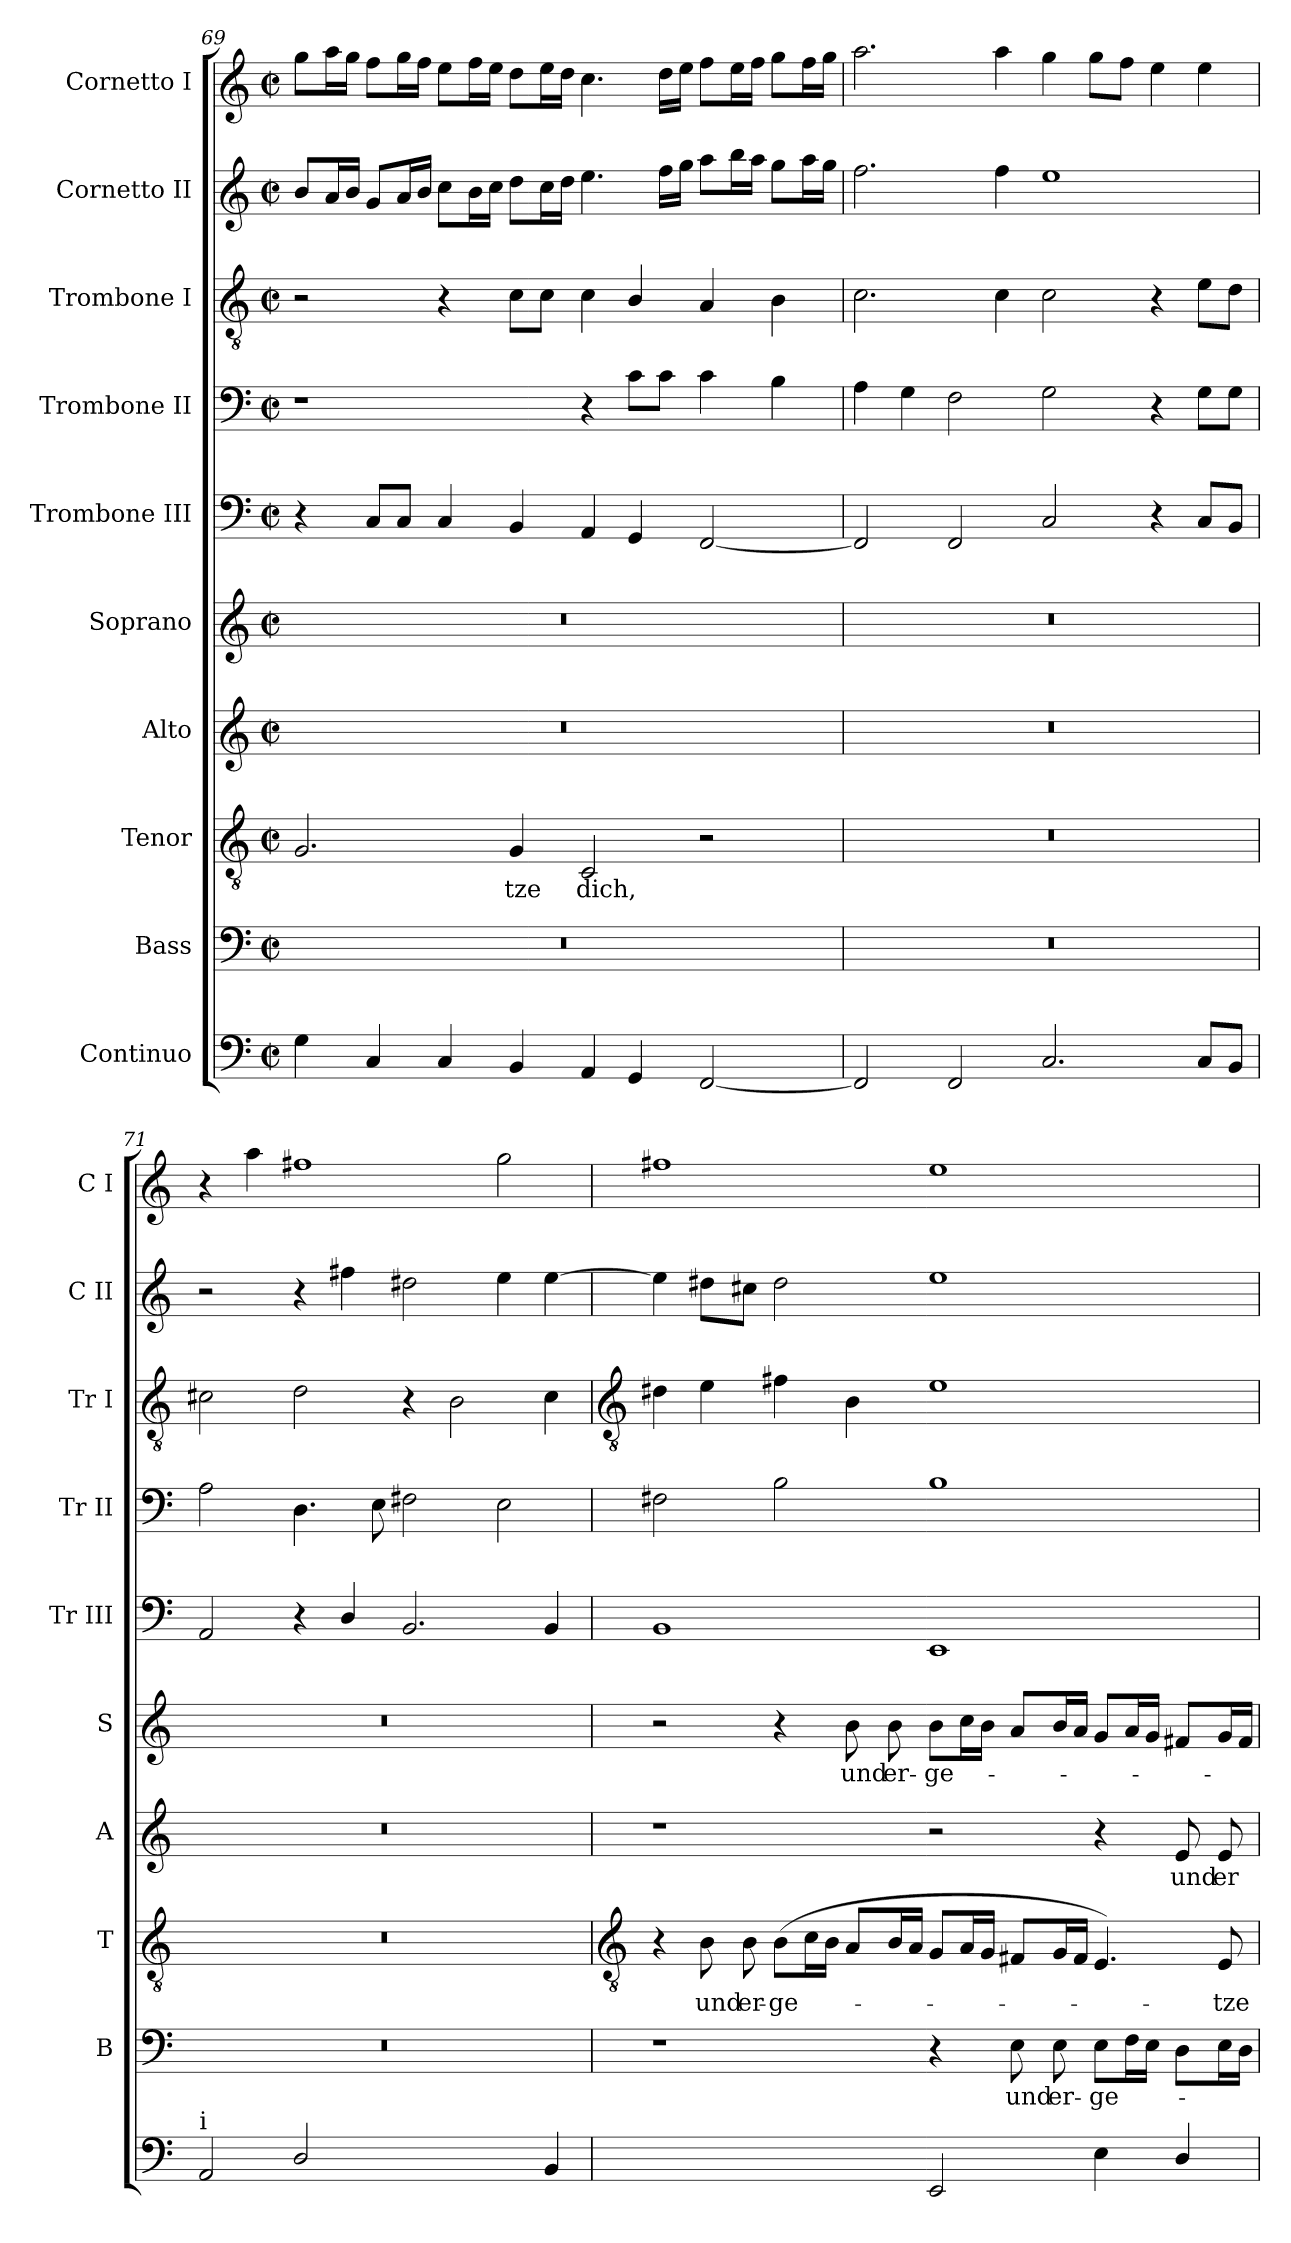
**kern	**text	**kern	**text	**kern	**text	**kern	**text	**kern	**text	**kern	**kern	**kern	**kern	**kern
*part10	*part10	*part9	*part9	*part8	*part8	*part7	*part7	*part6	*part6	*part5	*part4	*part3	*part2	*part1
*staff10	*staff10	*staff9	*staff9	*staff8	*staff8	*staff7	*staff7	*staff6	*staff6	*staff5	*staff4	*staff3	*staff2	*staff1
*I"Continuo	*	*I"Bass	*	*I"Tenor	*	*I"Alto	*	*I"Soprano	*	*I"Trombone III	*I"Trombone II	*I"Trombone I	*I"Cornetto II	*I"Cornetto I
*	*	*I'B	*	*I'T	*	*I'A	*	*I'S	*	*I'Tr III	*I'Tr II	*I'Tr I	*I'C II	*I'C I
*clefF4	*	*clefF4	*	*clefGv2	*	*clefG2	*	*clefG2	*	*clefF4	*clefF4	*clefGv2	*clefG2	*clefG2
*k[]	*	*k[]	*	*k[]	*	*k[]	*	*k[]	*	*k[]	*k[]	*k[]	*k[]	*k[]
*C:	*	*C:	*	*C:	*	*C:	*	*C:	*	*C:	*C:	*C:	*C:	*C:
*M4/2	*	*M4/2	*	*M4/2	*	*M4/2	*	*M4/2	*	*M4/2	*M4/2	*M4/2	*M4/2	*M4/2
*met(c|)	*	*met(c|)	*	*met(c|)	*	*met(c|)	*	*met(c|)	*	*met(c|)	*met(c|)	*met(c|)	*met(c|)	*met(c|)
=69	=69	=69	=69	=69	=69	=69	=69	=69	=69	=69	=69	=69	=69	=69
4G	.	0r	.	2.G	.	0r	.	0r	.	4r	1r	2r	8bL	8ggL
.	.	.	.	.	.	.	.	.	.	.	.	.	16aL	16aaL
.	.	.	.	.	.	.	.	.	.	.	.	.	16bJJ	16ggJJ
4C	.	.	.	.	.	.	.	.	.	8CL	.	.	8gL	8ffL
.	.	.	.	.	.	.	.	.	.	8CJ	.	.	16aL	16ggL
.	.	.	.	.	.	.	.	.	.	.	.	.	16bJJ	16ffJJ
4C	.	.	.	.	.	.	.	.	.	4C	.	4r	8ccL	8eeL
.	.	.	.	.	.	.	.	.	.	.	.	.	16bL	16ffL
.	.	.	.	.	.	.	.	.	.	.	.	.	16ccJJ	16eeJJ
!	!	!	!	!	!LO:LY:b	!	!	!	!	!	!	!	!	!
4BB	.	.	.	4G	tze	.	.	.	.	4BB	.	8cL	8ddL	8ddL
.	.	.	.	.	.	.	.	.	.	.	.	8cJ	16ccL	16eeL
.	.	.	.	.	.	.	.	.	.	.	.	.	16ddJJ	16ddJJ
!	!	!	!	!	!LO:LY:b	!	!	!	!	!	!	!	!	!
4AA	.	.	.	2C	dich,	.	.	.	.	4AA	4r	4c	4.ee	4.cc
4GG	.	.	.	.	.	.	.	.	.	4GG	8cL	4B/	.	.
.	.	.	.	.	.	.	.	.	.	.	8cJ	.	16ffLL	16ddLL
.	.	.	.	.	.	.	.	.	.	.	.	.	16ggJJ	16eeJJ
[2FF	.	.	.	2r	.	.	.	.	.	[2FF	4c	4A	8aaL	8ffL
.	.	.	.	.	.	.	.	.	.	.	.	.	16bbL	16eeL
.	.	.	.	.	.	.	.	.	.	.	.	.	16aaJJ	16ffJJ
.	.	.	.	.	.	.	.	.	.	.	4B	4B	8ggL	8ggL
.	.	.	.	.	.	.	.	.	.	.	.	.	16aaL	16ffL
.	.	.	.	.	.	.	.	.	.	.	.	.	16ggJJ	16ggJJ
=70	=70	=70	=70	=70	=70	=70	=70	=70	=70	=70	=70	=70	=70	=70
2FF]	.	0r	.	0r	.	0r	.	0r	.	2FF]	4A	2.c	2.ff	2.aa
.	.	.	.	.	.	.	.	.	.	.	4G	.	.	.
2FF	.	.	.	.	.	.	.	.	.	2FF	2F	.	.	.
.	.	.	.	.	.	.	.	.	.	.	.	4c	4ff	4aa
2.C	.	.	.	.	.	.	.	.	.	2C	2G	2c	1ee	4gg
.	.	.	.	.	.	.	.	.	.	.	.	.	.	8ggL
.	.	.	.	.	.	.	.	.	.	.	.	.	.	8ffJ
.	.	.	.	.	.	.	.	.	.	4r	4r	4r	.	4ee
8CL	.	.	.	.	.	.	.	.	.	8CL	8GL	8eL	.	4ee
8BBJ	.	.	.	.	.	.	.	.	.	8BBJ	8GJ	8dJ	.	.
=71	=71	=71	=71	=71	=71	=71	=71	=71	=71	=71	=71	=71	=71	=71
!LO:TX:a:t=i	!	!	!	!	!	!	!	!	!	!	!	!	!	!
2AA	.	0r	.	0r	.	0r	.	0r	.	2AA	2A	2c#X	2r	4r
.	.	.	.	.	.	.	.	.	.	.	.	.	.	4aa
2D/	.	.	.	.	.	.	.	.	.	4r	4.D	2d	4r	1ff#X
.	.	.	.	.	.	.	.	.	.	4D/	.	.	4ff#X	.
.	.	.	.	.	.	.	.	.	.	.	8E	.	.	.
!	!LO:LY:b	!	!	!	!	!	!	!	!	!	!	!	!	!
[2BByy	3	.	.	.	.	.	.	.	.	2.BB	2F#X	4r	2dd#X	.
.	.	.	.	.	.	.	.	.	.	.	.	2B	.	.
!	!LO:LY:b	!	!	!	!	!	!	!	!	!	!	!	!	!
4BByy]	4	.	.	.	.	.	.	.	.	.	2E	.	4ee	2gg
4BB	.	.	.	.	.	.	.	.	.	4BB	.	4c#	[4ee	.
!!LO:LB:g=z
=72	=72	=72	=72	=72	=72	=72	=72	=72	=72	=72	=72	=72	=72	=72
*	*	*	*	*clefGv2	*	*	*	*	*	*	*	*clefGv2	*	*
!	!LO:LY:b	!	!	!	!	!	!	!	!	!	!	!	!	!
[2BByy	4	1r	.	4r	.	1r	.	2r	.	1BB	2F#X	4d#X	4ee]	1ff#X
!	!	!	!	!	!LO:LY:b	!	!	!	!	!	!	!	!	!
.	.	.	.	8B	und	.	.	.	.	.	.	4e	8dd#XL	.
!	!	!	!	!	!LO:LY:b	!	!	!	!	!	!	!	!	!
.	.	.	.	8B	er-	.	.	.	.	.	.	.	8cc#XJ	.
!	!	!	!	!	!LO:LY:b	!	!	!	!	!	!	!	!	!
2BByy]	.	.	.	(<8BL	-ge-	.	.	4r	.	.	2B	4f#X	2dd#	.
.	.	.	.	16cL	.	.	.	.	.	.	.	.	.	.
.	.	.	.	16BJJ	.	.	.	.	.	.	.	.	.	.
!	!	!	!	!	!	!	!	!	!LO:LY:b	!	!	!	!	!
.	.	.	.	8AL	.	.	.	8b	und	.	.	4B	.	.
!	!	!	!	!	!	!	!	!	!LO:LY:b	!	!	!	!	!
.	.	.	.	16BL	.	.	.	8b	er-	.	.	.	.	.
.	.	.	.	16AJJ	.	.	.	.	.	.	.	.	.	.
!	!	!	!	!	!	!	!	!	!LO:LY:b	!	!	!	!	!
2EE	.	4r	.	8GL	.	2r	.	8bL	-ge-	1EE	1B	1e	1ee	1ee
.	.	.	.	16AL	.	.	.	16ccL	.	.	.	.	.	.
.	.	.	.	16GJJ	.	.	.	16bJJ	.	.	.	.	.	.
!	!	!	!LO:LY:b	!	!	!	!	!	!	!	!	!	!	!
.	.	8E	und	8F#XL	.	.	.	8aL	.	.	.	.	.	.
!	!	!	!LO:LY:b	!	!	!	!	!	!	!	!	!	!	!
.	.	8E	er-	16GL	.	.	.	16bL	.	.	.	.	.	.
.	.	.	.	16F#JJ	.	.	.	16aJJ	.	.	.	.	.	.
!	!	!	!LO:LY:b	!	!	!	!	!	!	!	!	!	!	!
4E	.	8EL	-ge-	4.E)	.	4r	.	8gL	.	.	.	.	.	.
.	.	16FL	.	.	.	.	.	16aL	.	.	.	.	.	.
.	.	16EJJ	.	.	.	.	.	16gJJ	.	.	.	.	.	.
!	!	!	!	!	!	!	!LO:LY:b	!	!	!	!	!	!	!
4D/	.	8DL	.	.	.	8e	und	8f#XL	.	.	.	.	.	.
!	!	!	!	!	!LO:LY:b	!	!LO:LY:b	!	!	!	!	!	!	!
.	.	16EL	.	8E	tze	8e	er-	16gL	.	.	.	.	.	.
.	.	16DJJ	.	.	.	.	.	16f#JJ	.	.	.	.	.	.
=	=	=	=	=	=	=	=	=	=	=	=	=	=	=
*-	*-	*-	*-	*-	*-	*-	*-	*-	*-	*-	*-	*-	*-	*-
